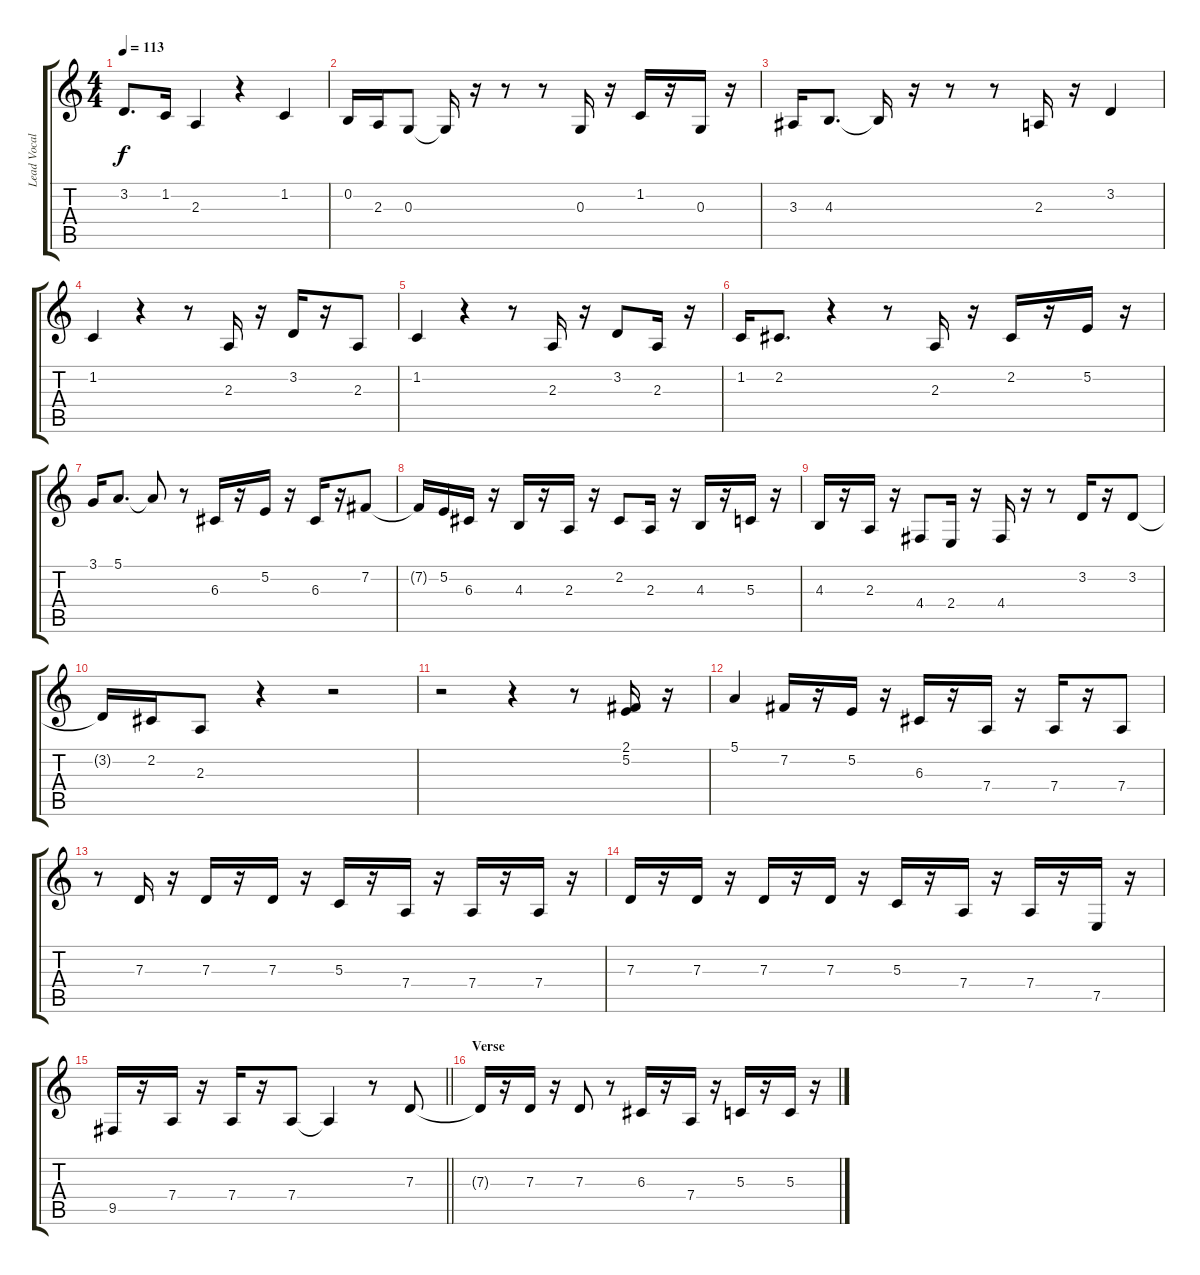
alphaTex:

\track ("Lead Vocal          " "Lead Vocal") {instrument synthbrass2}
\staff {score tabs}
\tuning (E4 B3 G3 D3 A2 E2) {hide}
\ts (4 4)
\tempo 113
\clef g2
\ks c
3.2.8{d dy f} 1.2.16 2.3.4 r.4 1.2.4 |
0.2.16 2.3.16 0.3.8 0.3{t}.16 r.16 r.8 r.8 0.3.16 r.16 1.2.16 r.16 0.3.16 r.16 |
3.3.16 4.3.8{d} 4.3{t}.16 r.16 r.8 r.8 2.3.16 r.16 3.2.4 |
1.2.4 r.4 r.8 2.3.16 r.16 3.2.16 r.16 2.3.8 |
1.2.4 r.4 r.8 2.3.16 r.16 3.2.8 2.3.16 r.16 |
1.2.16 2.2.8{d} r.4 r.8 2.3.16 r.16 2.2.16 r.16 5.2.16 r.16 |
3.1.16 5.1.8{d} 5.1{t}.8 r.8 6.3.16 r.16 5.2.16 r.16 6.3.16 r.16 7.2.8 |
7.2{t}.16 5.2.16 6.3.16 r.16 4.3.16 r.16 2.3.16 r.16 2.2.8 2.3.16 r.16 4.3.16 r.16 5.3.16 r.16 |
4.3.16 r.16 2.3.16 r.16 4.4.8 2.4.16 r.16 4.4.16 r.16 r.8 3.2.16 r.16 3.2.8 |
3.2{t}.16 2.2.16 2.3.8 r.4 r.2 |
r.2 r.4 r.8 (2.1 5.2).16 r.16 |
5.1.4 7.2.16 r.16 5.2.16 r.16 6.3.16 r.16 7.4.16 r.16 7.4.16 r.16 7.4.8 |
r.8 7.3.16 r.16 7.3.16 r.16 7.3.16 r.16 5.3.16 r.16 7.4.16 r.16 7.4.16 r.16 7.4.16 r.16 |
7.3.16 r.16 7.3.16 r.16 7.3.16 r.16 7.3.16 r.16 5.3.16 r.16 7.4.16 r.16 7.4.16 r.16 7.5.16 r.16 |
\barLineRight lightlight
9.5.16 r.16 7.4.16 r.16 7.4.16 r.16 7.4.8 7.4{t}.4 r.8 7.3.8 |
\section ("" "Verse")
7.3{t}.16 r.16 7.3.16 r.16 7.3.8 r.8 6.3.16 r.16 7.4.16 r.16 5.3.16 r.16 5.3.16 r.16
